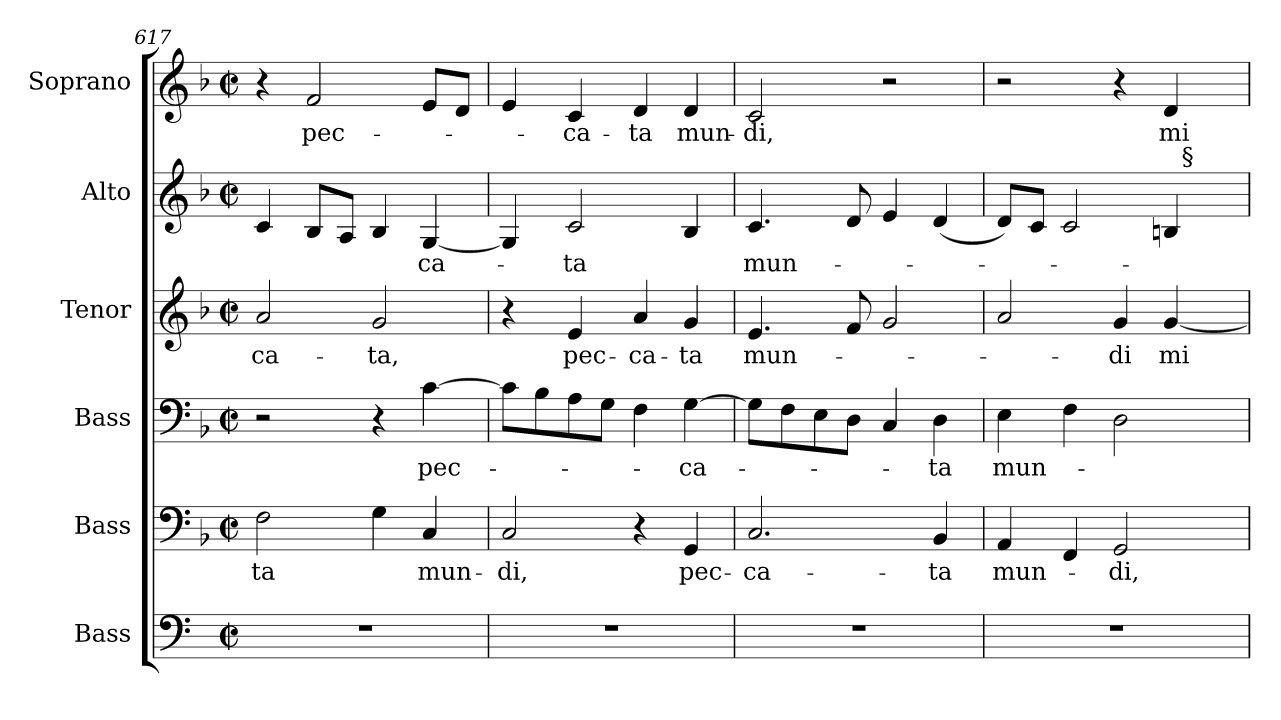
**kern	**kern	**text	**kern	**text	**kern	**text	**kern	**text	**kern	**text
*part6	*part5	*part5	*part4	*part4	*part3	*part3	*part2	*part2	*part1	*part1
*staff6	*staff5	*staff5	*staff4	*staff4	*staff3	*staff3	*staff2	*staff2	*staff1	*staff1
*I"Bass	*I"Bass	*	*I"Bass	*	*I"Tenor	*	*I"Alto	*	*I"Soprano	*
*I'B.	*I'B.	*	*I'B.	*	*I'T.	*	*I'A.	*	*I'S.	*
*clefF4	*clefF4	*	*clefF4	*	*clefG2	*	*clefG2	*	*clefG2	*
*	*	*	*	*	*ITrd7c12	*	*ITrd7c12	*	*	*
*k[]	*k[b-]	*	*k[b-]	*	*k[b-]	*	*k[b-]	*	*k[b-]	*
*C:	*F:	*	*F:	*	*F:	*	*F:	*	*F:	*
*M2/2	*M2/2	*	*M2/2	*	*M2/2	*	*M2/2	*	*M2/2	*
*met(c|)	*met(c|)	*	*met(c|)	*	*met(c|)	*	*met(c|)	*	*met(c|)	*
=617	=617	=617	=617	=617	=617	=617	=617	=617	=617	=617
!	!	!LO:LY:b:color=#000000	!	!	!	!	!	!	!	!
!	!	!	!	!	!	!LO:LY:b:color=#000000	!	!	!	!
1r	2Fi\	-ta	2r	.	2Ai/	-ca-	4Ci/	.	4r	.
!	!	!	!	!	!	!	!	!	!	!LO:LY:b:color=#000000
.	.	.	.	.	.	.	8BB-i/L	.	2fi/	pec-
.	.	.	.	.	.	.	8AAi/J	.	.	.
!	!	!	!	!	!	!LO:LY:b:color=#000000	!	!	!	!
.	4Gi\	.	4r	.	2Gi/	-ta,	4BB-i/	.	.	.
!	!	!LO:LY:b:color=#000000	!	!	!	!	!	!	!	!
!	!	!	!	!LO:LY:b:color=#000000	!	!	!	!	!	!
!	!	!	!	!	!	!	!	!LO:LY:b:color=#000000	!	!
.	4Ci/	mun-	[4ci\	pec-	.	.	[4GGi/	-ca-	8ei/L	.
.	.	.	.	.	.	.	.	.	8di/J	.
=618	=618	=618	=618	=618	=618	=618	=618	=618	=618	=618
!	!	!LO:LY:b:color=#000000	!	!	!	!	!	!	!	!
1r	2Ci/	-di,	8ci\L]	.	4r	.	4GGi/]	.	4ei/	.
.	.	.	8B-i\	.	.	.	.	.	.	.
!	!	!	!	!	!	!LO:LY:b:color=#000000	!	!	!	!
!	!	!	!	!	!	!	!	!LO:LY:b:color=#000000	!	!
!	!	!	!	!	!	!	!	!	!	!LO:LY:b:color=#000000
.	.	.	8Ai\	.	4Ei/	pec-	2Ci/	-ta	4ci/	-ca-
.	.	.	8Gi\J	.	.	.	.	.	.	.
!	!	!	!	!	!	!LO:LY:b:color=#000000	!	!	!	!
!	!	!	!	!	!	!	!	!	!	!LO:LY:b:color=#000000
.	4r	.	4Fi\	.	4Ai/	-ca-	.	.	4di/	-ta
!	!	!LO:LY:b:color=#000000	!	!	!	!	!	!	!	!
!	!	!	!	!LO:LY:b:color=#000000	!	!	!	!	!	!
!	!	!	!	!	!	!LO:LY:b:color=#000000	!	!	!	!
!	!	!	!	!	!	!	!	!	!	!LO:LY:b:color=#000000
.	4GGi/	pec-	[4Gi\	-ca-	4Gi/	-ta	4BB-i/	.	4di/	mun-
!!LO:PB:g=z
=619	=619	=619	=619	=619	=619	=619	=619	=619	=619	=619
!	!	!LO:LY:b:color=#000000	!	!	!	!	!	!	!	!
!	!	!	!	!	!	!LO:LY:b:color=#000000	!	!	!	!
!	!	!	!	!	!	!	!	!LO:LY:b:color=#000000	!	!
!	!	!	!	!	!	!	!	!	!	!LO:LY:b:color=#000000
1r	2.Ci/	-ca-	8Gi\L]	.	4.Ei/	mun-	4.Ci/	mun-	2ci/	-di,
.	.	.	8Fi\	.	.	.	.	.	.	.
.	.	.	8Ei\	.	.	.	.	.	.	.
.	.	.	8Di\J	.	8Fi/	.	8Di/	.	.	.
.	.	.	4Ci/	.	2Gi/	.	4Ei/	.	2r	.
!	!	!LO:LY:b:color=#000000	!	!	!	!	!	!	!	!
!	!	!	!	!LO:LY:b:color=#000000	!	!	!	!	!	!
.	4BB-i/	-ta	4Di\	-ta	.	.	(4Di/	.	.	.
=620	=620	=620	=620	=620	=620	=620	=620	=620	=620	=620
!	!	!LO:LY:b:color=#000000	!	!	!	!	!	!	!	!
!	!	!	!	!LO:LY:b:color=#000000	!	!	!	!	!	!
*	*	*	*	*	*	*	*^	*	*	*
1r	4AAi/	mun-	4Ei\	mun-	2Ai/	.	8Di/L)	2ryy	.	2r	.
.	.	.	.	.	.	.	8Ci/J	.	.	.	.
.	4FFi/	.	4Fi\	.	.	.	2Ci/	.	.	.	.
!	!	!LO:LY:b:color=#000000	!	!	!	!	!	!	!	!	!
!	!	!	!	!	!	!LO:LY:b:color=#000000	!	!	!	!	!
.	2GGi/	-di,	2Di\	.	4Gi/	-di	.	4ryy	.	4r	.
!	!	!	!	!	!	!LO:LY:b:color=#000000	!	!	!	!	!
!	!	!	!	!	!	!	!	!	!	!	!LO:LY:b:color=#000000
.	.	.	.	.	[4Gi/	mi-	4BBi/	32ryy	.	4di/	mi-
.	.	.	.	.	.	.	.	256ryy	.	.	.
!	!	!	!	!	!	!	!	!LO:TX:a:t=§	!	!	!
.	.	.	.	.	.	.	.	8ryy	.	.	.
.	.	.	.	.	.	.	.	16ryy	.	.	.
.	.	.	.	.	.	.	.	64..ryy	.	.	.
*	*	*	*	*	*	*	*v	*v	*	*	*
=	=	=	=	=	=	=	=	=	=	=
*-	*-	*-	*-	*-	*-	*-	*-	*-	*-	*-
